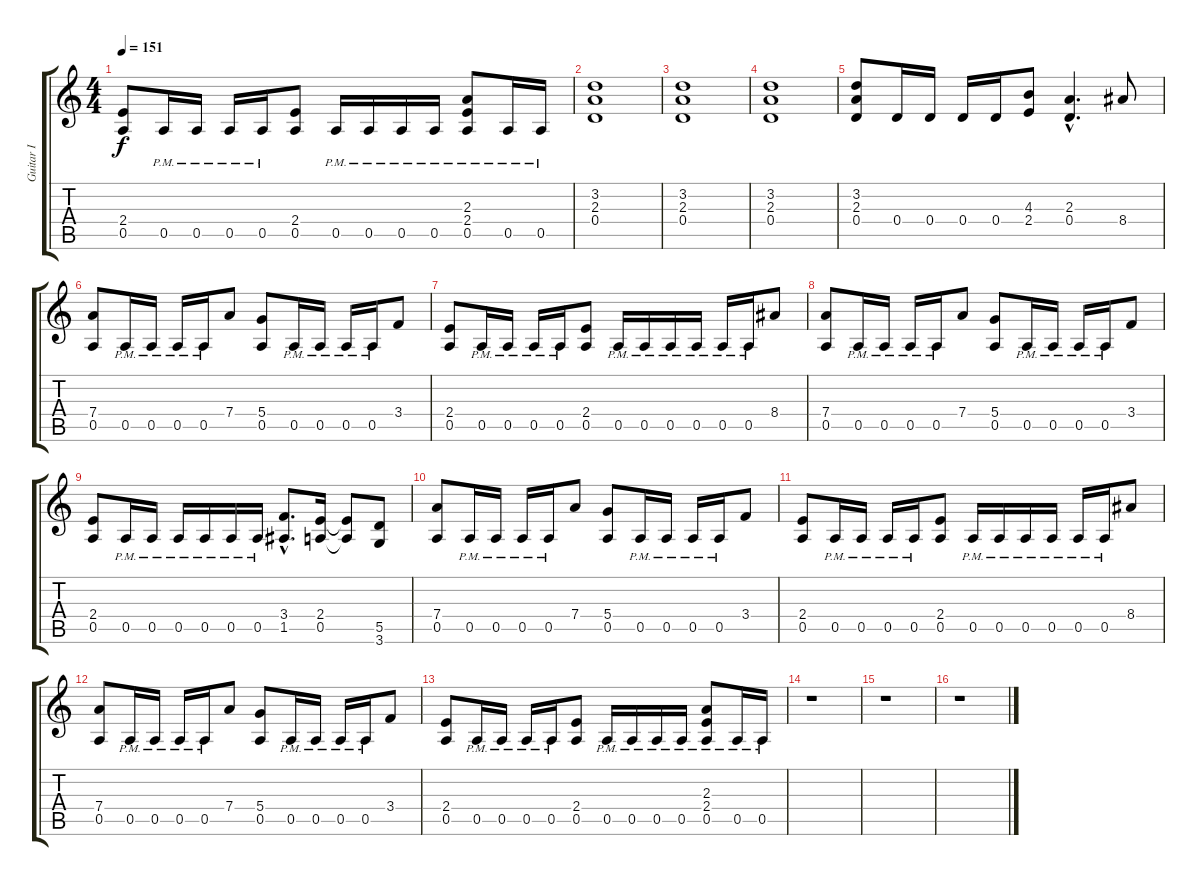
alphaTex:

\track ("Guitar I" "Guitar I") {instrument overdrivenguitar}
\staff {score tabs}
\tuning (E4 B3 G3 D3 A2 E2) {hide}
\ts (4 4)
\tempo 151
\clef g2
\ks c
(2.4 0.5).8{dy f} 0.5{pm}.16 0.5{pm}.16 0.5{pm}.16 0.5{pm}.16 (2.4 0.5).8 0.5{pm}.16 0.5{pm}.16 0.5{pm}.16 0.5{pm}.16 (2.3 2.4 0.5{pm}).8 0.5{pm}.16 0.5{pm}.16 |
(3.2 2.3 0.4).1 |
(3.2 2.3 0.4).1 |
(3.2 2.3 0.4).1 |
(3.2 2.3 0.4).8 0.4.16 0.4.16 0.4.16 0.4.16 (4.3 2.4).8 (2.3{hac} 0.4{hac}).4{d} 8.4.8 |
(7.4 0.5).8 0.5{pm}.16 0.5{pm}.16 0.5{pm}.16 0.5{pm}.16 7.4.8 (5.4 0.5).8 0.5{pm}.16 0.5{pm}.16 0.5{pm}.16 0.5{pm}.16 3.4.8 |
(2.4 0.5).8 0.5{pm}.16 0.5{pm}.16 0.5{pm}.16 0.5{pm}.16 (2.4 0.5).8 0.5{pm}.16 0.5{pm}.16 0.5{pm}.16 0.5{pm}.16 0.5{pm}.16 0.5{pm}.16 8.4.8 |
(7.4 0.5).8 0.5{pm}.16 0.5{pm}.16 0.5{pm}.16 0.5{pm}.16 7.4.8 (5.4 0.5).8 0.5{pm}.16 0.5{pm}.16 0.5{pm}.16 0.5{pm}.16 3.4.8 |
(2.4 0.5).8 0.5{pm}.16 0.5{pm}.16 0.5{pm}.16 0.5{pm}.16 0.5{pm}.16 0.5{pm}.16 (3.4{hac} 1.5{hac}).8{d} (2.4 0.5).16 (2.4{t} 0.5{t}).8 (5.5 3.6).8 |
(7.4 0.5).8 0.5{pm}.16 0.5{pm}.16 0.5{pm}.16 0.5{pm}.16 7.4.8 (5.4 0.5).8 0.5{pm}.16 0.5{pm}.16 0.5{pm}.16 0.5{pm}.16 3.4.8 |
(2.4 0.5).8 0.5{pm}.16 0.5{pm}.16 0.5{pm}.16 0.5{pm}.16 (2.4 0.5).8 0.5{pm}.16 0.5{pm}.16 0.5{pm}.16 0.5{pm}.16 0.5{pm}.16 0.5{pm}.16 8.4.8 |
(7.4 0.5).8 0.5{pm}.16 0.5{pm}.16 0.5{pm}.16 0.5{pm}.16 7.4.8 (5.4 0.5).8 0.5{pm}.16 0.5{pm}.16 0.5{pm}.16 0.5{pm}.16 3.4.8 |
(2.4 0.5).8 0.5{pm}.16 0.5{pm}.16 0.5{pm}.16 0.5{pm}.16 (2.4 0.5).8 0.5{pm}.16 0.5{pm}.16 0.5{pm}.16 0.5{pm}.16 (2.3 2.4 0.5{pm}).8 0.5{pm}.16 0.5{pm}.16 |
r.1 |
r.1 |
r.1
